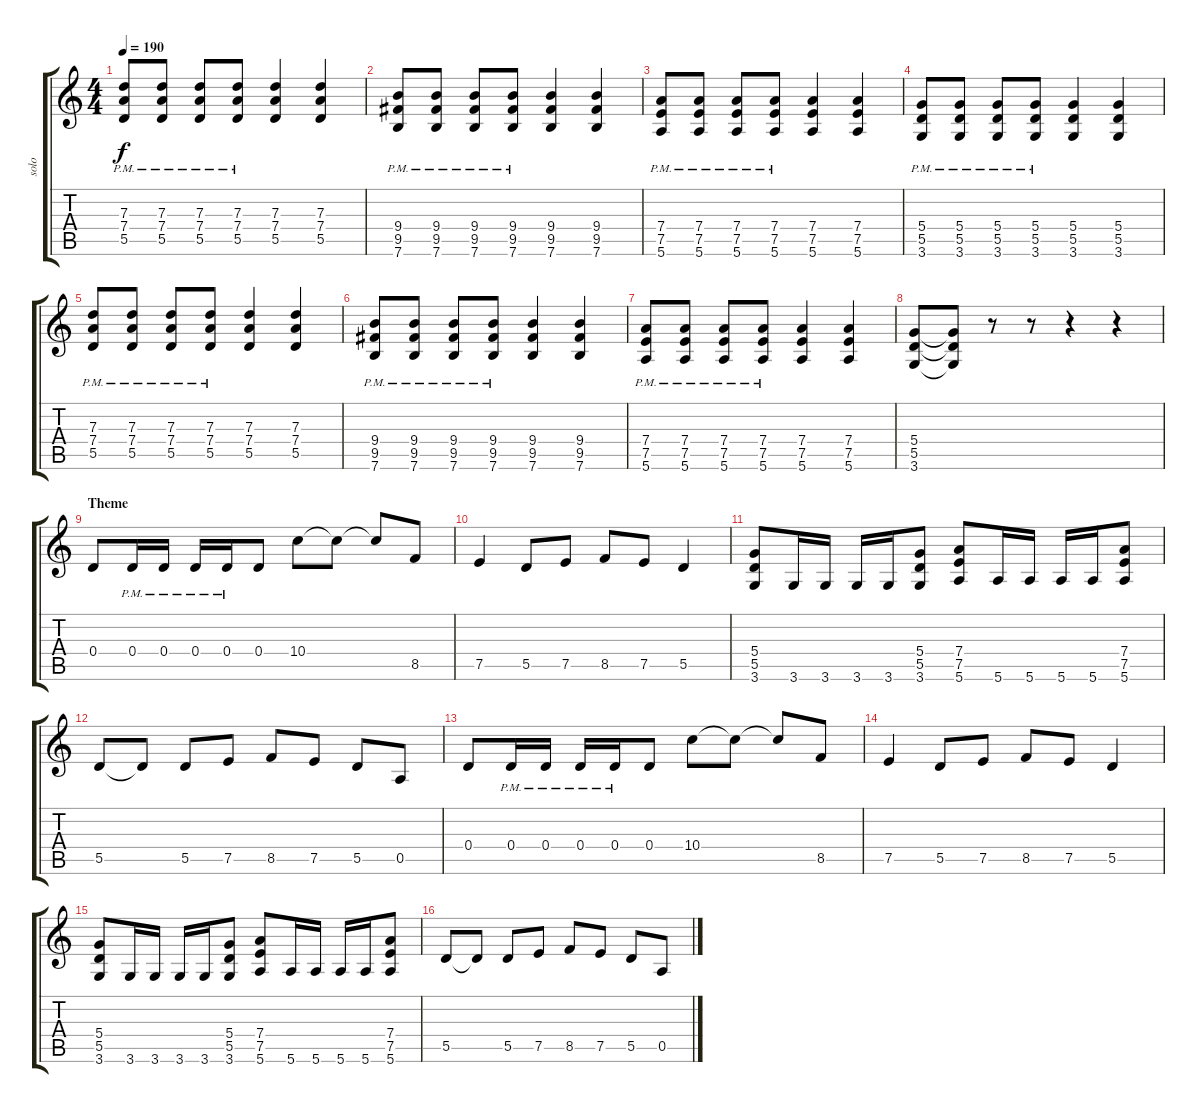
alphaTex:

\track ("solo" "solo") {instrument distortionguitar}
\staff {score tabs}
\tuning (E4 B3 G3 D3 A2 E2) {hide}
\ts (4 4)
\tempo 190
\clef g2
\ks c
(7.3{pm} 7.4{pm} 5.5{pm}).8{dy f} (7.3{pm} 7.4{pm} 5.5{pm}).8 (7.3{pm} 7.4{pm} 5.5{pm}).8 (7.3{pm} 7.4{pm} 5.5{pm}).8 (7.3 7.4 5.5).4 (7.3 7.4 5.5).4 |
(9.4{pm} 9.5{pm} 7.6{pm}).8 (9.4{pm} 9.5{pm} 7.6{pm}).8 (9.4{pm} 9.5{pm} 7.6{pm}).8 (9.4{pm} 9.5{pm} 7.6{pm}).8 (9.4 9.5 7.6).4 (9.4 9.5 7.6).4 |
(7.4{pm} 7.5{pm} 5.6{pm}).8 (7.4{pm} 7.5{pm} 5.6{pm}).8 (7.4{pm} 7.5{pm} 5.6{pm}).8 (7.4{pm} 7.5{pm} 5.6{pm}).8 (7.4 7.5 5.6).4 (7.4 7.5 5.6).4 |
(5.4{pm} 5.5{pm} 3.6{pm}).8 (5.4{pm} 5.5{pm} 3.6{pm}).8 (5.4{pm} 5.5{pm} 3.6{pm}).8 (5.4{pm} 5.5{pm} 3.6{pm}).8 (5.4 5.5 3.6).4 (5.4 5.5 3.6).4 |
(7.3{pm} 7.4{pm} 5.5{pm}).8 (7.3{pm} 7.4{pm} 5.5{pm}).8 (7.3{pm} 7.4{pm} 5.5{pm}).8 (7.3{pm} 7.4{pm} 5.5{pm}).8 (7.3 7.4 5.5).4 (7.3 7.4 5.5).4 |
(9.4{pm} 9.5{pm} 7.6{pm}).8 (9.4{pm} 9.5{pm} 7.6{pm}).8 (9.4{pm} 9.5{pm} 7.6{pm}).8 (9.4{pm} 9.5{pm} 7.6{pm}).8 (9.4 9.5 7.6).4 (9.4 9.5 7.6).4 |
(7.4{pm} 7.5{pm} 5.6{pm}).8 (7.4{pm} 7.5{pm} 5.6{pm}).8 (7.4{pm} 7.5{pm} 5.6{pm}).8 (7.4{pm} 7.5{pm} 5.6{pm}).8 (7.4 7.5 5.6).4 (7.4 7.5 5.6).4 |
(5.4 5.5 3.6).8 (5.4{t} 5.5{t} 3.6{t}).8 r.8 r.8 r.4 r.4 |
\section ("" "Theme")
0.4.8{volume 16} 0.4{pm}.16 0.4{pm}.16 0.4{pm}.16 0.4{pm}.16 0.4.8 10.4.8 10.4{t}.8 10.4{t}.8 8.5.8 |
7.5.4 5.5.8 7.5.8 8.5.8 7.5.8 5.5.4 |
(5.4 5.5 3.6).8 3.6.16 3.6.16 3.6.16 3.6.16 (5.4 5.5 3.6).8 (7.4 7.5 5.6).8 5.6.16 5.6.16 5.6.16 5.6.16 (7.4 7.5 5.6).8 |
5.5.8 5.5{t}.8 5.5.8 7.5.8 8.5.8 7.5.8 5.5.8 0.5.8 |
0.4.8 0.4{pm}.16 0.4{pm}.16 0.4{pm}.16 0.4{pm}.16 0.4.8 10.4.8 10.4{t}.8 10.4{t}.8 8.5.8 |
7.5.4 5.5.8 7.5.8 8.5.8 7.5.8 5.5.4 |
(5.4 5.5 3.6).8 3.6.16 3.6.16 3.6.16 3.6.16 (5.4 5.5 3.6).8 (7.4 7.5 5.6).8 5.6.16 5.6.16 5.6.16 5.6.16 (7.4 7.5 5.6).8 |
5.5.8 5.5{t}.8 5.5.8 7.5.8 8.5.8 7.5.8 5.5.8 0.5.8
